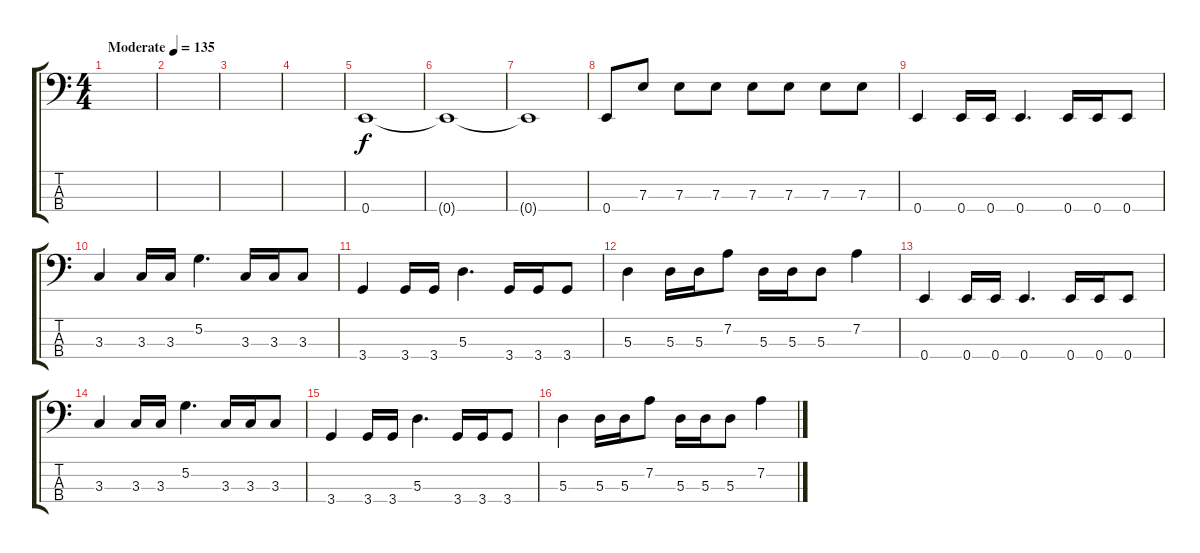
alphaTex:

\track "" {instrument electricbassfinger}
\staff {score tabs}
\tuning (G2 D2 A1 E1) {hide}
\ts (4 4)
\tempo (135 "Moderate")
\clef f4
\ks c
|
|
|
|
0.4.1 |
0.4{t}.1 |
0.4{t}.1 |
0.4.8 7.3.8 7.3.8 7.3.8 7.3.8 7.3.8 7.3.8 7.3.8 |
0.4.4 0.4.16 0.4.16 0.4.4{d} 0.4.16 0.4.16 0.4.8 |
3.3.4 3.3.16 3.3.16 5.2.4{d} 3.3.16 3.3.16 3.3.8 |
3.4.4 3.4.16 3.4.16 5.3.4{d} 3.4.16 3.4.16 3.4.8 |
5.3.4 5.3.16 5.3.16 7.2.8 5.3.16 5.3.16 5.3.8 7.2.4 |
0.4.4 0.4.16 0.4.16 0.4.4{d} 0.4.16 0.4.16 0.4.8 |
3.3.4 3.3.16 3.3.16 5.2.4{d} 3.3.16 3.3.16 3.3.8 |
3.4.4 3.4.16 3.4.16 5.3.4{d} 3.4.16 3.4.16 3.4.8 |
5.3.4 5.3.16 5.3.16 7.2.8 5.3.16 5.3.16 5.3.8 7.2.4
